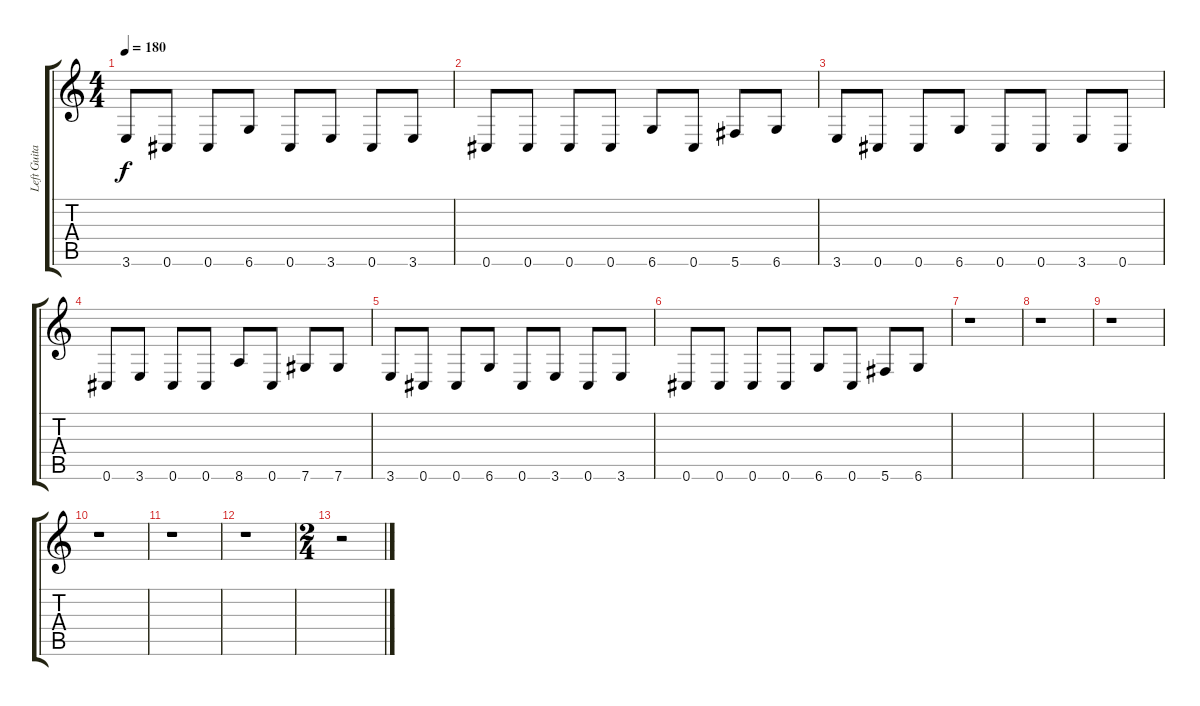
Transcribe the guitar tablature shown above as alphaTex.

\track ("Left Guitar" "Left Guita") {instrument overdrivenguitar}
\staff {score tabs}
\tuning (Eb4 Bb3 Gb3 Db3 Ab2 Db2) {hide}
\ts (4 4)
\tempo 180
\clef g2
\ks c
3.6.8{dy f} 0.6.8 0.6.8 6.6.8 0.6.8 3.6.8 0.6.8 3.6.8 |
0.6.8 0.6.8 0.6.8 0.6.8 6.6.8 0.6.8 5.6.8 6.6.8 |
3.6.8 0.6.8 0.6.8 6.6.8 0.6.8 0.6.8 3.6.8 0.6.8 |
0.6.8 3.6.8 0.6.8 0.6.8 8.6.8 0.6.8 7.6.8 7.6.8 |
3.6.8 0.6.8 0.6.8 6.6.8 0.6.8 3.6.8 0.6.8 3.6.8 |
0.6.8 0.6.8 0.6.8 0.6.8 6.6.8 0.6.8 5.6.8 6.6.8 |
r.1 |
r.1 |
r.1 |
r.1 |
r.1 |
r.1 |
\ts (2 4)
r.2
